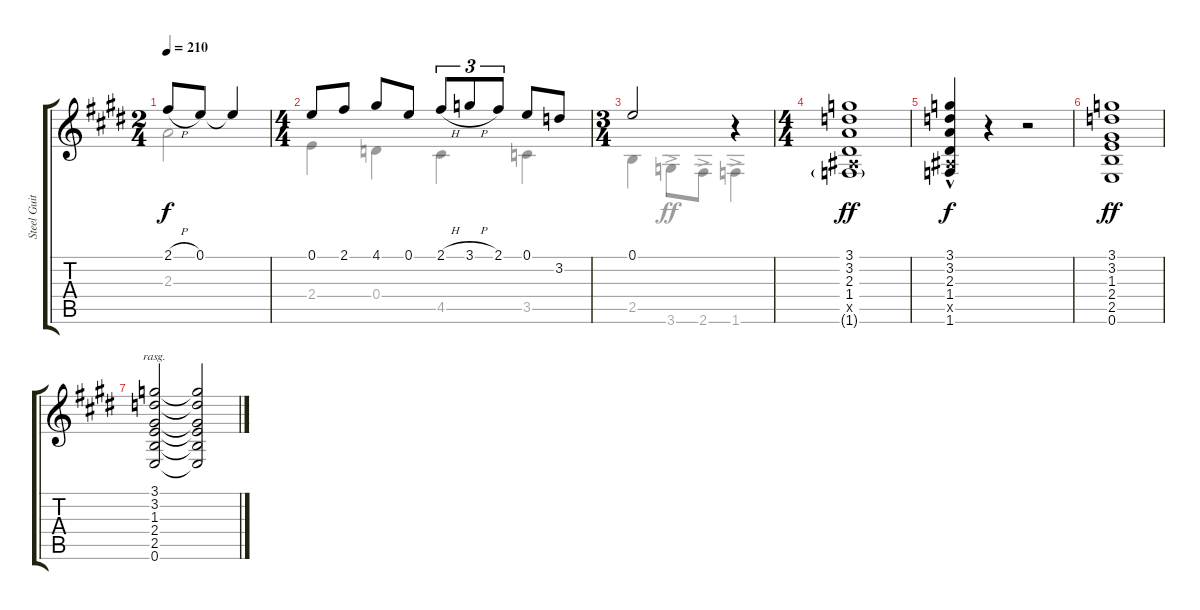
\track ("Steel Guitar" "Steel Guit") {instrument acousticguitarsteel}
\staff {score tabs}
\tuning (E4 B3 G3 D3 A2 E2) {hide}
\voice
\ts (2 4)
\tempo 210
\clef g2
\ks e
2.1{h}.8{dy f} 0.1.8 0.1{t}.4 |
\ts (4 4)
0.1.8 2.1.8 4.1.8 0.1.8 2.1{h}.8{tu (3 2)} 3.1{h}.8{tu (3 2)} 2.1.8{tu (3 2)} 0.1.8 3.2.8 |
\ts (3 4)
0.1.2 r.4 |
\ts (4 4)
(3.1 3.2 2.3 1.4 1.5{x} 1.6{g}).1{dy ff} |
(3.1{hac} 3.2{hac} 2.3{hac} 1.4{hac} 1.5{hac x} 1.6{hac}).4{dy f} r.4 r.2 |
(3.1 3.2 1.3 2.4 2.5 0.6).1{dy ff} |
(3.1 3.2 1.3 2.4 2.5 0.6).2{rasg ii} (3.1{t} 3.2{t} 1.3{t} 2.4{t} 2.5{t} 0.6{t}).2
\voice
\clef g2
\ottava regular
\simile none
\ks e
2.3{t}.2{dy f} |
2.4.4 0.4.4 4.5.4 3.5.4 |
2.5.4 3.6{ac}.8{dy ff} 2.6{ac}.8 1.6{ac}.4 |
|
|
|
